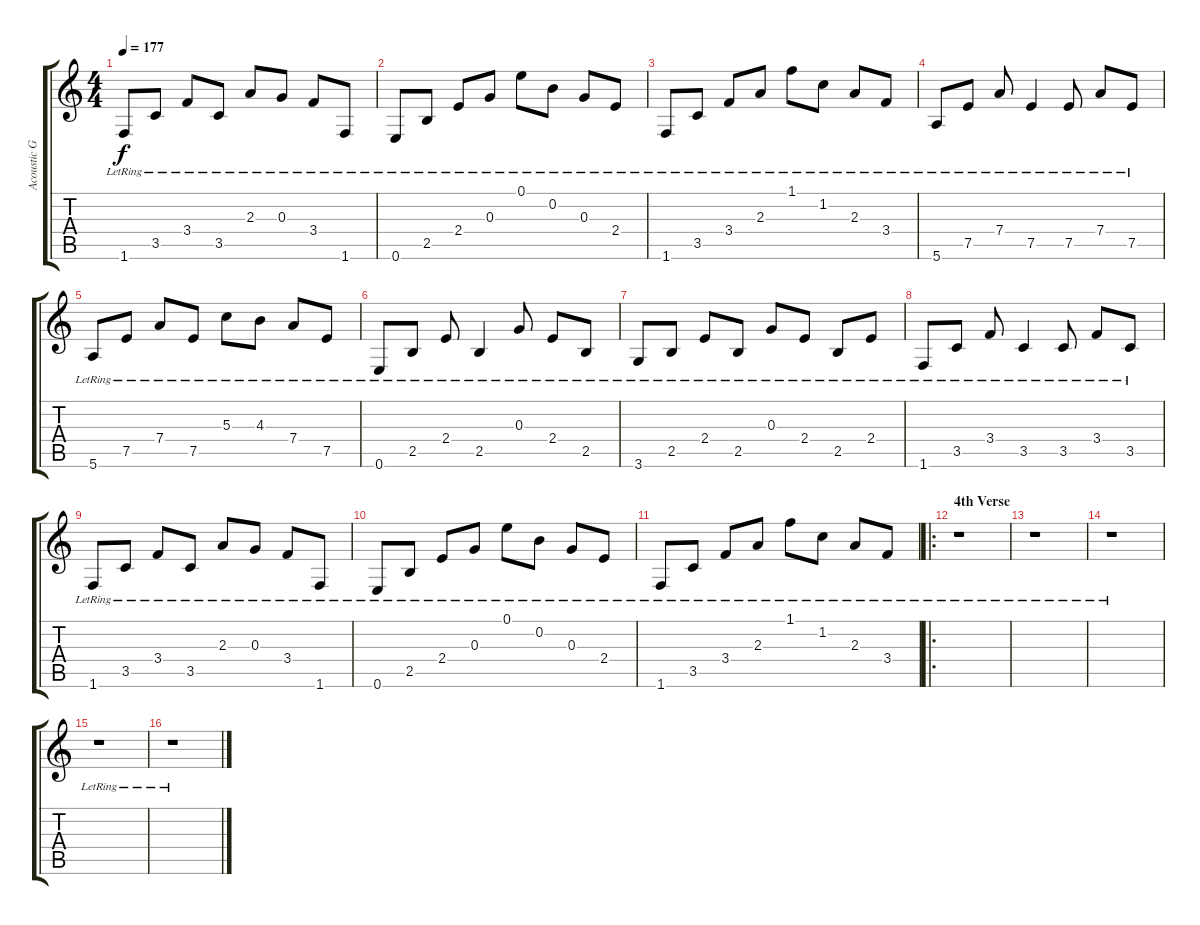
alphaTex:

\track ("Acoustic Guitar" "Acoustic G") {instrument acousticguitarsteel}
\staff {score tabs}
\tuning (E4 B3 G3 D3 A2 E2) {hide}
\ts (4 4)
\tempo 177
\clef g2
\ks c
1.6{lr}.8{dy f} 3.5{lr}.8 3.4{lr}.8 3.5{lr}.8 2.3{lr}.8 0.3{lr}.8 3.4{lr}.8 1.6{lr}.8 |
0.6{lr}.8 2.5{lr}.8 2.4{lr}.8 0.3{lr}.8 0.1{lr}.8 0.2{lr}.8 0.3{lr}.8 2.4{lr}.8 |
1.6{lr}.8 3.5{lr}.8 3.4{lr}.8 2.3{lr}.8 1.1{lr}.8 1.2{lr}.8 2.3{lr}.8 3.4{lr}.8 |
5.6{lr}.8 7.5{lr}.8 7.4{lr}.8 7.5{lr}.4 7.5{lr}.8 7.4{lr}.8 7.5{lr}.8 |
5.6{lr}.8 7.5{lr}.8 7.4{lr}.8 7.5{lr}.8 5.3{lr}.8 4.3{lr}.8 7.4{lr}.8 7.5{lr}.8 |
0.6{lr}.8 2.5{lr}.8 2.4{lr}.8 2.5{lr}.4 0.3{lr}.8 2.4{lr}.8 2.5{lr}.8 |
3.6{lr}.8 2.5{lr}.8 2.4{lr}.8 2.5{lr}.8 0.3{lr}.8 2.4{lr}.8 2.5{lr}.8 2.4{lr}.8 |
1.6{lr}.8 3.5{lr}.8 3.4{lr}.8 3.5{lr}.4 3.5{lr}.8 3.4{lr}.8 3.5{lr}.8 |
1.6{lr}.8 3.5{lr}.8 3.4{lr}.8 3.5{lr}.8 2.3{lr}.8 0.3{lr}.8 3.4{lr}.8 1.6{lr}.8 |
0.6{lr}.8 2.5{lr}.8 2.4{lr}.8 0.3{lr}.8 0.1{lr}.8 0.2{lr}.8 0.3{lr}.8 2.4{lr}.8 |
1.6{lr}.8 3.5{lr}.8 3.4{lr}.8 2.3{lr}.8 1.1{lr}.8 1.2{lr}.8 2.3{lr}.8 3.4{lr}.8 |
\ro
\section ("" "4th Verse")
r.1 |
r.1 |
r.1 |
r.1 |
r.1
